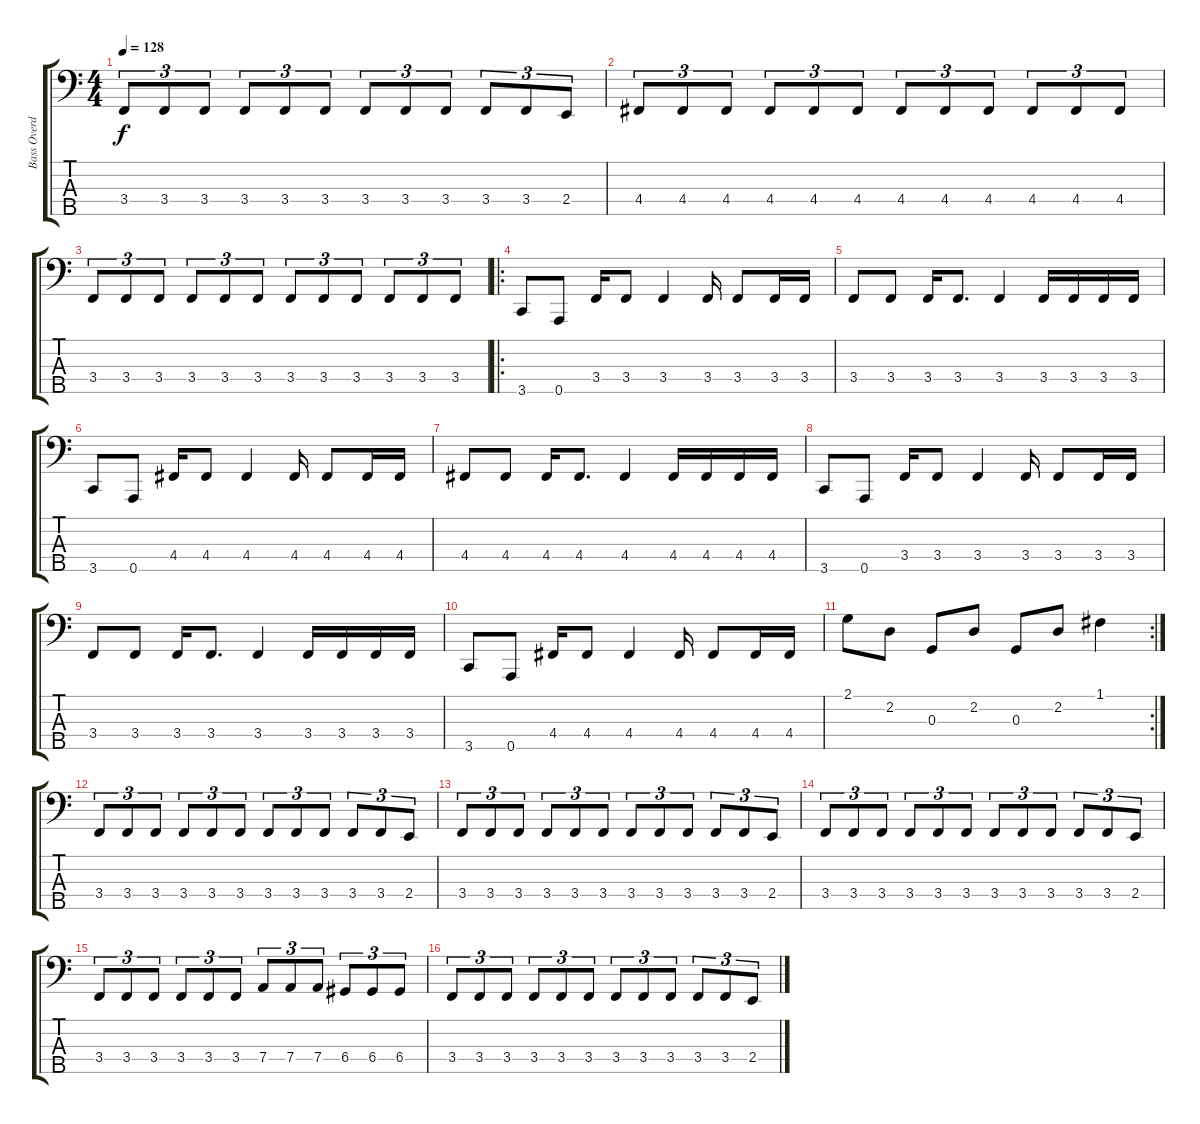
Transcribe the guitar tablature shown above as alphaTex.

\track ("Bass Overdub" "Bass Overd") {instrument electricbassfinger}
\staff {score tabs}
\tuning (F2 C2 G1 D1 A0) {hide}
\ts (4 4)
\tempo 128
\clef f4
\ks c
3.4.8{tu (3 2) dy f} 3.4.8{tu (3 2)} 3.4.8{tu (3 2)} 3.4.8{tu (3 2)} 3.4.8{tu (3 2)} 3.4.8{tu (3 2)} 3.4.8{tu (3 2)} 3.4.8{tu (3 2)} 3.4.8{tu (3 2)} 3.4.8{tu (3 2)} 3.4.8{tu (3 2)} 2.4.8{tu (3 2)} |
4.4.8{tu (3 2)} 4.4.8{tu (3 2)} 4.4.8{tu (3 2)} 4.4.8{tu (3 2)} 4.4.8{tu (3 2)} 4.4.8{tu (3 2)} 4.4.8{tu (3 2)} 4.4.8{tu (3 2)} 4.4.8{tu (3 2)} 4.4.8{tu (3 2)} 4.4.8{tu (3 2)} 4.4.8{tu (3 2)} |
3.4.8{tu (3 2)} 3.4.8{tu (3 2)} 3.4.8{tu (3 2)} 3.4.8{tu (3 2)} 3.4.8{tu (3 2)} 3.4.8{tu (3 2)} 3.4.8{tu (3 2)} 3.4.8{tu (3 2)} 3.4.8{tu (3 2)} 3.4.8{tu (3 2)} 3.4.8{tu (3 2)} 3.4.8{tu (3 2)} |
\ro
3.5.8 0.5.8 3.4.16 3.4.8 3.4.4 3.4.16 3.4.8 3.4.16 3.4.16 |
3.4.8 3.4.8 3.4.16 3.4.8{d} 3.4.4 3.4.16 3.4.16 3.4.16 3.4.16 |
3.5.8 0.5.8 4.4.16 4.4.8 4.4.4 4.4.16 4.4.8 4.4.16 4.4.16 |
4.4.8 4.4.8 4.4.16 4.4.8{d} 4.4.4 4.4.16 4.4.16 4.4.16 4.4.16 |
3.5.8 0.5.8 3.4.16 3.4.8 3.4.4 3.4.16 3.4.8 3.4.16 3.4.16 |
3.4.8 3.4.8 3.4.16 3.4.8{d} 3.4.4 3.4.16 3.4.16 3.4.16 3.4.16 |
3.5.8 0.5.8 4.4.16 4.4.8 4.4.4 4.4.16 4.4.8 4.4.16 4.4.16 |
\rc 2
2.1.8 2.2.8 0.3.8 2.2.8 0.3.8 2.2.8 1.1.4 |
3.4.8{tu (3 2)} 3.4.8{tu (3 2)} 3.4.8{tu (3 2)} 3.4.8{tu (3 2)} 3.4.8{tu (3 2)} 3.4.8{tu (3 2)} 3.4.8{tu (3 2)} 3.4.8{tu (3 2)} 3.4.8{tu (3 2)} 3.4.8{tu (3 2)} 3.4.8{tu (3 2)} 2.4.8{tu (3 2)} |
3.4.8{tu (3 2)} 3.4.8{tu (3 2)} 3.4.8{tu (3 2)} 3.4.8{tu (3 2)} 3.4.8{tu (3 2)} 3.4.8{tu (3 2)} 3.4.8{tu (3 2)} 3.4.8{tu (3 2)} 3.4.8{tu (3 2)} 3.4.8{tu (3 2)} 3.4.8{tu (3 2)} 2.4.8{tu (3 2)} |
3.4.8{tu (3 2)} 3.4.8{tu (3 2)} 3.4.8{tu (3 2)} 3.4.8{tu (3 2)} 3.4.8{tu (3 2)} 3.4.8{tu (3 2)} 3.4.8{tu (3 2)} 3.4.8{tu (3 2)} 3.4.8{tu (3 2)} 3.4.8{tu (3 2)} 3.4.8{tu (3 2)} 2.4.8{tu (3 2)} |
3.4.8{tu (3 2)} 3.4.8{tu (3 2)} 3.4.8{tu (3 2)} 3.4.8{tu (3 2)} 3.4.8{tu (3 2)} 3.4.8{tu (3 2)} 7.4.8{tu (3 2)} 7.4.8{tu (3 2)} 7.4.8{tu (3 2)} 6.4.8{tu (3 2)} 6.4.8{tu (3 2)} 6.4.8{tu (3 2)} |
3.4.8{tu (3 2)} 3.4.8{tu (3 2)} 3.4.8{tu (3 2)} 3.4.8{tu (3 2)} 3.4.8{tu (3 2)} 3.4.8{tu (3 2)} 3.4.8{tu (3 2)} 3.4.8{tu (3 2)} 3.4.8{tu (3 2)} 3.4.8{tu (3 2)} 3.4.8{tu (3 2)} 2.4.8{tu (3 2)}
